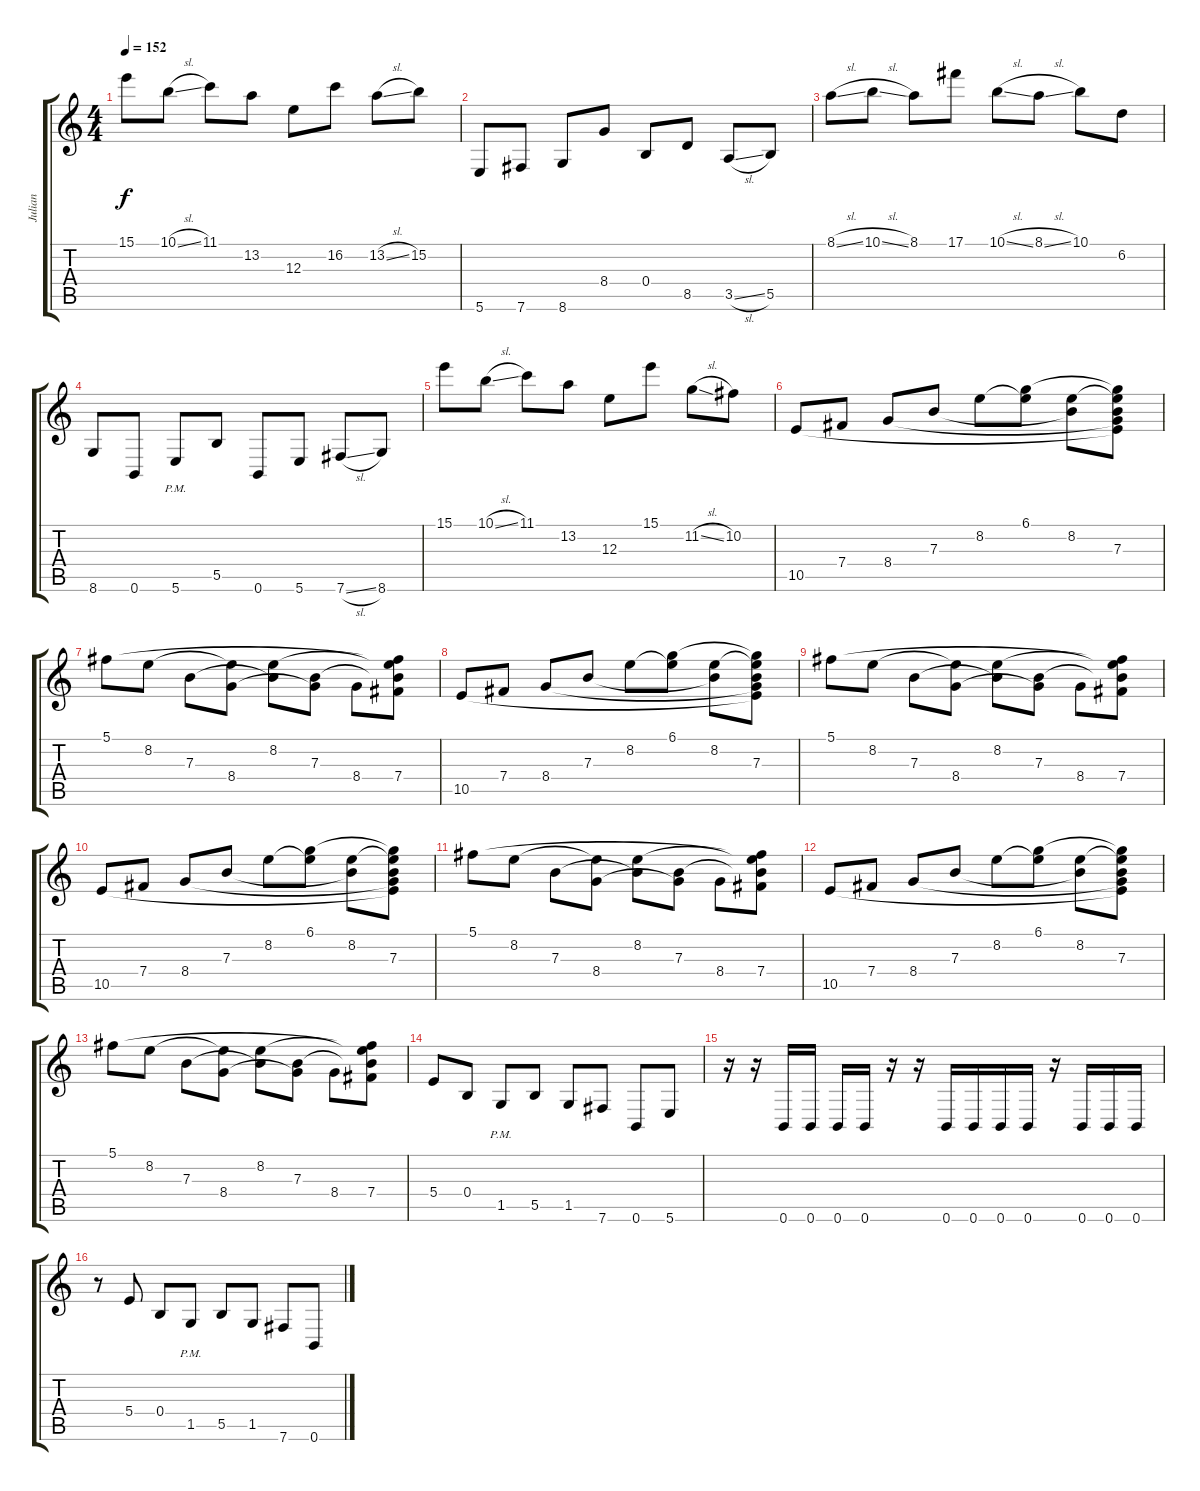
\track ("Julian" "Julian") {instrument overdrivenguitar}
\staff {score tabs}
\tuning (Db4 Ab3 E3 B2 Gb2 B1) {hide}
\ts (4 4)
\tempo 152
\clef g2
\ks c
15.1.8{dy f} 10.1{sl}.8 11.1.8 13.2.8 12.3.8 16.2.8 13.2{sl}.8 15.2.8 |
5.6.8 7.6.8 8.6.8 8.4.8 0.4.8 8.5.8 3.5{sl}.8 5.5.8 |
8.1{sl}.8 10.1{sl}.8 8.1.8 17.1.8 10.1{sl}.8 8.1{sl}.8 10.1.8 6.2.8 |
8.6.8 0.6.8 5.6{pm}.8 5.5.8 0.6.8 5.6.8 7.6{sl}.8 8.6.8 |
15.1.8 10.1{sl}.8 11.1.8 13.2.8 12.3.8 15.1.8 11.2{sl}.8 10.2.8 |
10.5.8 7.4.8 8.4.8 7.3.8 8.2.8 (6.1 8.2{t}).8 (8.2 7.3{t}).8 (6.1{t} 8.2{t} 7.3 8.4{t} 10.5{t}).8 |
5.1.8 8.2.8 7.3.8 (8.2{t} 8.4).8 (8.2 7.3{t}).8 (7.3 8.4{t}).8 8.4.8 (5.1{t} 8.2{t} 7.3{t} 7.4).8 |
10.5.8 7.4.8 8.4.8 7.3.8 8.2.8 (6.1 8.2{t}).8 (8.2 7.3{t}).8 (6.1{t} 8.2{t} 7.3 8.4{t} 10.5{t}).8 |
5.1.8 8.2.8 7.3.8 (8.2{t} 8.4).8 (8.2 7.3{t}).8 (7.3 8.4{t}).8 8.4.8 (5.1{t} 8.2{t} 7.3{t} 7.4).8 |
10.5.8 7.4.8 8.4.8 7.3.8 8.2.8 (6.1 8.2{t}).8 (8.2 7.3{t}).8 (6.1{t} 8.2{t} 7.3 8.4{t} 10.5{t}).8 |
5.1.8 8.2.8 7.3.8 (8.2{t} 8.4).8 (8.2 7.3{t}).8 (7.3 8.4{t}).8 8.4.8 (5.1{t} 8.2{t} 7.3{t} 7.4).8 |
10.5.8 7.4.8 8.4.8 7.3.8 8.2.8 (6.1 8.2{t}).8 (8.2 7.3{t}).8 (6.1{t} 8.2{t} 7.3 8.4{t} 10.5{t}).8 |
5.1.8 8.2.8 7.3.8 (8.2{t} 8.4).8 (8.2 7.3{t}).8 (7.3 8.4{t}).8 8.4.8 (5.1{t} 8.2{t} 7.3{t} 7.4).8 |
5.4.8 0.4.8 1.5{pm}.8 5.5.8 1.5.8 7.6.8 0.6.8 5.6.8 |
r.16 r.16 0.6.16 0.6.16 0.6.16 0.6.16 r.16 r.16 0.6.16 0.6.16 0.6.16 0.6.16 r.16 0.6.16 0.6.16 0.6.16 |
r.8 5.4.8 0.4.8 1.5{pm}.8 5.5.8 1.5.8 7.6.8 0.6.8
